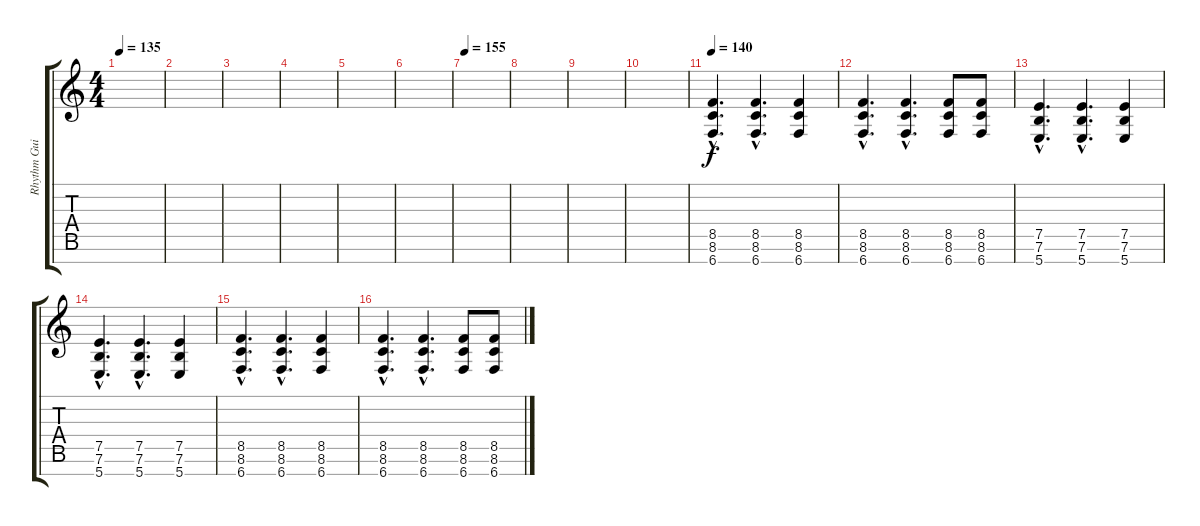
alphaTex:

\track ("Rhythm Guitar" "Rhythm Gui") {instrument distortionguitar}
\staff {score tabs}
\tuning (E4 B3 G3 D3 A2 E2 B1) {hide}
\ts (4 4)
\tempo 135
\clef g2
\ks c
|
|
|
|
|
|
\tempo 150
\tempo 155
|
|
|
|
\tempo 140
(8.5{hac} 8.6{hac} 6.7{hac}).4{d volume 16} (8.5{hac} 8.6{hac} 6.7{hac}).4{d} (8.5 8.6 6.7).4 |
(8.5{hac} 8.6{hac} 6.7{hac}).4{d} (8.5{hac} 8.6{hac} 6.7{hac}).4{d} (8.5 8.6 6.7).8 (8.5 8.6 6.7).8 |
(7.5{hac} 7.6{hac} 5.7{hac}).4{d} (7.5{hac} 7.6{hac} 5.7{hac}).4{d} (7.5 7.6 5.7).4 |
(7.5{hac} 7.6{hac} 5.7{hac}).4{d} (7.5{hac} 7.6{hac} 5.7{hac}).4{d} (7.5 7.6 5.7).4 |
(8.5{hac} 8.6{hac} 6.7{hac}).4{d} (8.5{hac} 8.6{hac} 6.7{hac}).4{d} (8.5 8.6 6.7).4 |
(8.5{hac} 8.6{hac} 6.7{hac}).4{d} (8.5{hac} 8.6{hac} 6.7{hac}).4{d} (8.5 8.6 6.7).8 (8.5 8.6 6.7).8
